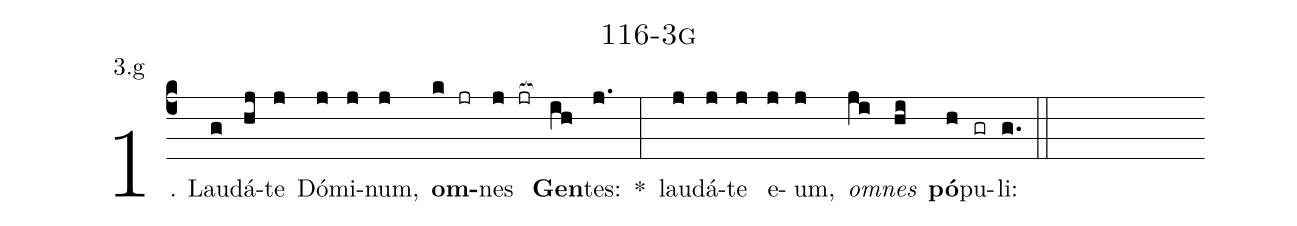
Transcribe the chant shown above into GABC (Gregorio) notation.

name: 116-3g;
annotation: 3.g;
%%
(c4)1. Lau(g)dá(hj)te(j) Dó(j)mi(j)num,(j) <b>om</b>(k jr)nes(j jr[ocb:1{]) <b>Gen</b>(ih[ocb:0}])tes:(j.) *(:) lau(j)dá(j)te(j) e(j)um,(j) <i>om</i>(ji)<i>nes</i>(hi) <b>pó</b>(h)pu(gr)li:(g.) (::)
